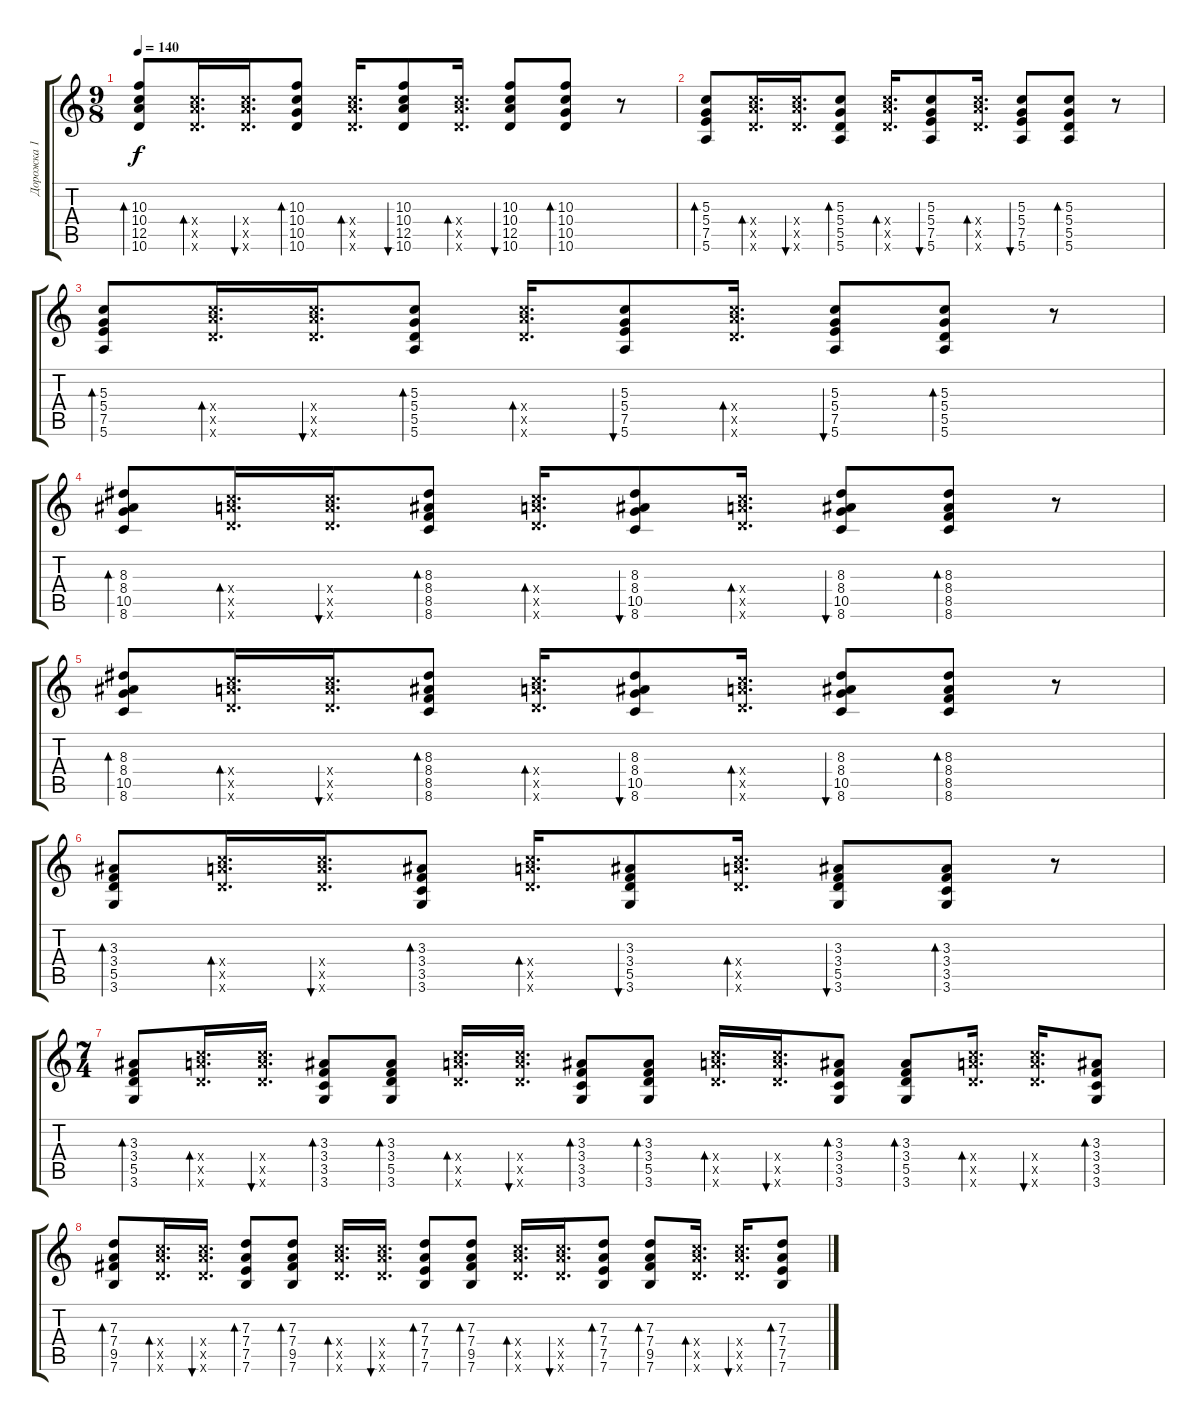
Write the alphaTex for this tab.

\track ("Дорожка 1" "Дорожка 1") {instrument distortionguitar}
\staff {score tabs}
\tuning (E4 B3 G3 D3 A2 E2) {hide}
\ts (9 8)
\tempo 140
\clef g2
\ks c
(10.3 10.4 12.5 10.6).8{bd 60 dy f} (10.4{x} 12.5{x} 10.6{x}).16{d bd 60} (10.4{x} 12.5{x} 10.6{x}).16{d bu 60} (10.3 10.4 10.5 10.6).8{bd 60} (10.4{x} 12.5{x} 10.6{x}).16{d bd 60} (10.3 10.4 12.5 10.6).8{bu 60} (10.4{x} 12.5{x} 10.6{x}).16{d bd 60} (10.3 10.4 12.5 10.6).8{bu 60} (10.3 10.4 10.5 10.6).8{bd 60} r.8 |
(5.3 5.4 7.5 5.6).8{bd 60} (10.4{x} 12.5{x} 10.6{x}).16{d bd 60} (10.4{x} 12.5{x} 10.6{x}).16{d bu 60} (5.3 5.4 5.5 5.6).8{bd 60} (10.4{x} 12.5{x} 10.6{x}).16{d bd 60} (5.3 5.4 7.5 5.6).8{bu 60} (10.4{x} 12.5{x} 10.6{x}).16{d bd 60} (5.3 5.4 7.5 5.6).8{bu 60} (5.3 5.4 5.5 5.6).8{bd 60} r.8 |
(5.3 5.4 7.5 5.6).8{bd 60} (10.4{x} 12.5{x} 10.6{x}).16{d bd 60} (10.4{x} 12.5{x} 10.6{x}).16{d bu 60} (5.3 5.4 5.5 5.6).8{bd 60} (10.4{x} 12.5{x} 10.6{x}).16{d bd 60} (5.3 5.4 7.5 5.6).8{bu 60} (10.4{x} 12.5{x} 10.6{x}).16{d bd 60} (5.3 5.4 7.5 5.6).8{bu 60} (5.3 5.4 5.5 5.6).8{bd 60} r.8 |
(8.3 8.4 10.5 8.6).8{bd 60} (10.4{x} 12.5{x} 10.6{x}).16{d bd 60} (10.4{x} 12.5{x} 10.6{x}).16{d bu 60} (8.3 8.4 8.5 8.6).8{bd 60} (10.4{x} 12.5{x} 10.6{x}).16{d bd 60} (8.3 8.4 10.5 8.6).8{bu 60} (10.4{x} 12.5{x} 10.6{x}).16{d bd 60} (8.3 8.4 10.5 8.6).8{bu 60} (8.3 8.4 8.5 8.6).8{bd 60} r.8 |
(8.3 8.4 10.5 8.6).8{bd 60} (10.4{x} 12.5{x} 10.6{x}).16{d bd 60} (10.4{x} 12.5{x} 10.6{x}).16{d bu 60} (8.3 8.4 8.5 8.6).8{bd 60} (10.4{x} 12.5{x} 10.6{x}).16{d bd 60} (8.3 8.4 10.5 8.6).8{bu 60} (10.4{x} 12.5{x} 10.6{x}).16{d bd 60} (8.3 8.4 10.5 8.6).8{bu 60} (8.3 8.4 8.5 8.6).8{bd 60} r.8 |
(3.3 3.4 5.5 3.6).8{bd 60} (10.4{x} 12.5{x} 10.6{x}).16{d bd 60} (10.4{x} 12.5{x} 10.6{x}).16{d bu 60} (3.3 3.4 3.5 3.6).8{bd 60} (10.4{x} 12.5{x} 10.6{x}).16{d bd 60} (3.3 3.4 5.5 3.6).8{bu 60} (10.4{x} 12.5{x} 10.6{x}).16{d bd 60} (3.3 3.4 5.5 3.6).8{bu 60} (3.3 3.4 3.5 3.6).8{bd 60} r.8 |
\ts (7 4)
(3.3 3.4 5.5 3.6).8{bd 60} (10.4{x} 12.5{x} 10.6{x}).16{d bd 60} (10.4{x} 12.5{x} 10.6{x}).16{d bu 60} (3.3 3.4 3.5 3.6).8{bd 60} (3.3 3.4 5.5 3.6).8{bd 60} (10.4{x} 12.5{x} 10.6{x}).16{d bd 60} (10.4{x} 12.5{x} 10.6{x}).16{d bu 60} (3.3 3.4 3.5 3.6).8{bd 60} (3.3 3.4 5.5 3.6).8{bd 60} (10.4{x} 12.5{x} 10.6{x}).16{d bd 60} (10.4{x} 12.5{x} 10.6{x}).16{d bu 60} (3.3 3.4 3.5 3.6).8{bd 60} (3.3 3.4 5.5 3.6).8{bd 60} (10.4{x} 12.5{x} 10.6{x}).16{d bd 60} (10.4{x} 12.5{x} 10.6{x}).16{d bu 60} (3.3 3.4 3.5 3.6).8{bd 60} |
(7.3 7.4 9.5 7.6).8{bd 60} (10.4{x} 12.5{x} 10.6{x}).16{d bd 60} (10.4{x} 12.5{x} 10.6{x}).16{d bu 60} (7.3 7.4 7.5 7.6).8{bd 60} (7.3 7.4 9.5 7.6).8{bd 60} (10.4{x} 12.5{x} 10.6{x}).16{d bd 60} (10.4{x} 12.5{x} 10.6{x}).16{d bu 60} (7.3 7.4 7.5 7.6).8{bd 60} (7.3 7.4 9.5 7.6).8{bd 60} (10.4{x} 12.5{x} 10.6{x}).16{d bd 60} (10.4{x} 12.5{x} 10.6{x}).16{d bu 60} (7.3 7.4 7.5 7.6).8{bd 60} (7.3 7.4 9.5 7.6).8{bd 60} (10.4{x} 12.5{x} 10.6{x}).16{d bd 60} (10.4{x} 12.5{x} 10.6{x}).16{d bu 60} (7.3 7.4 7.5 7.6).8{bd 60}
